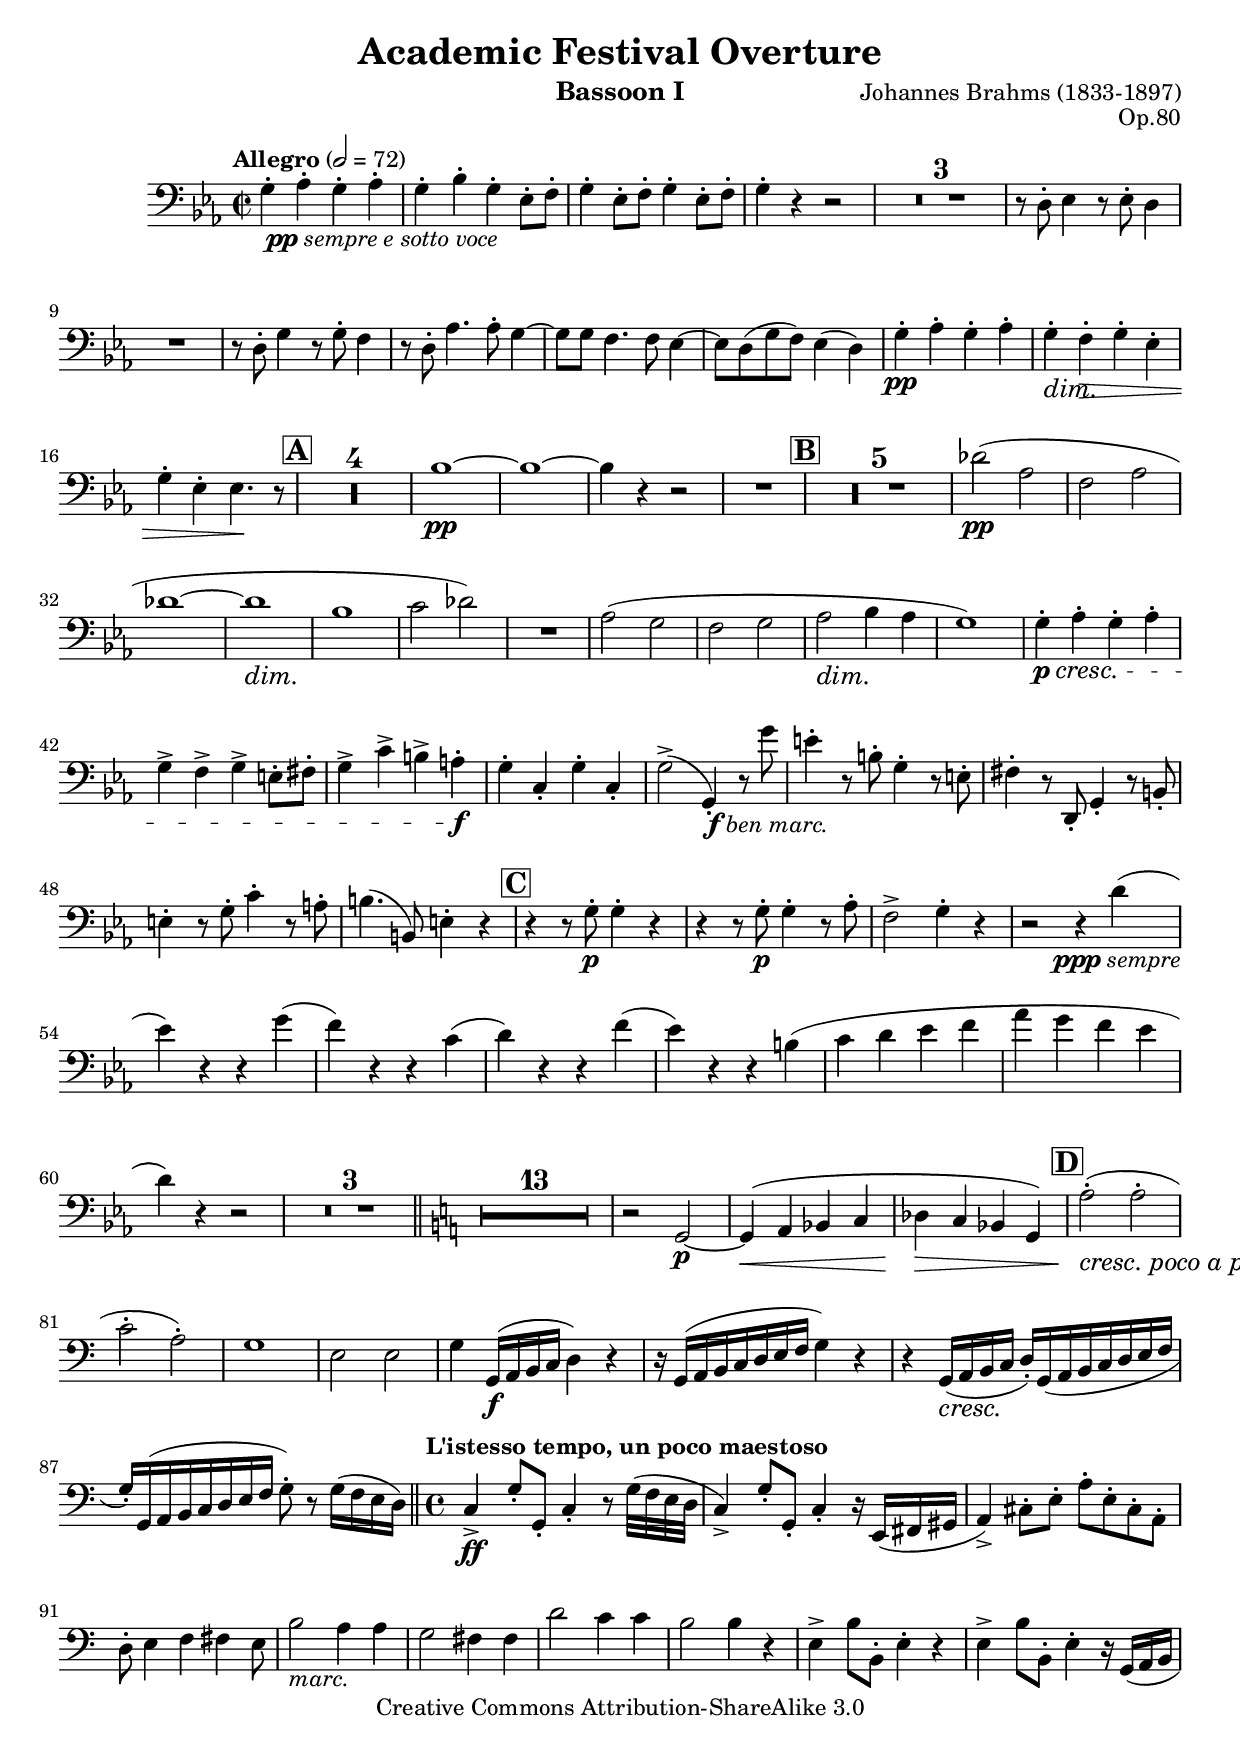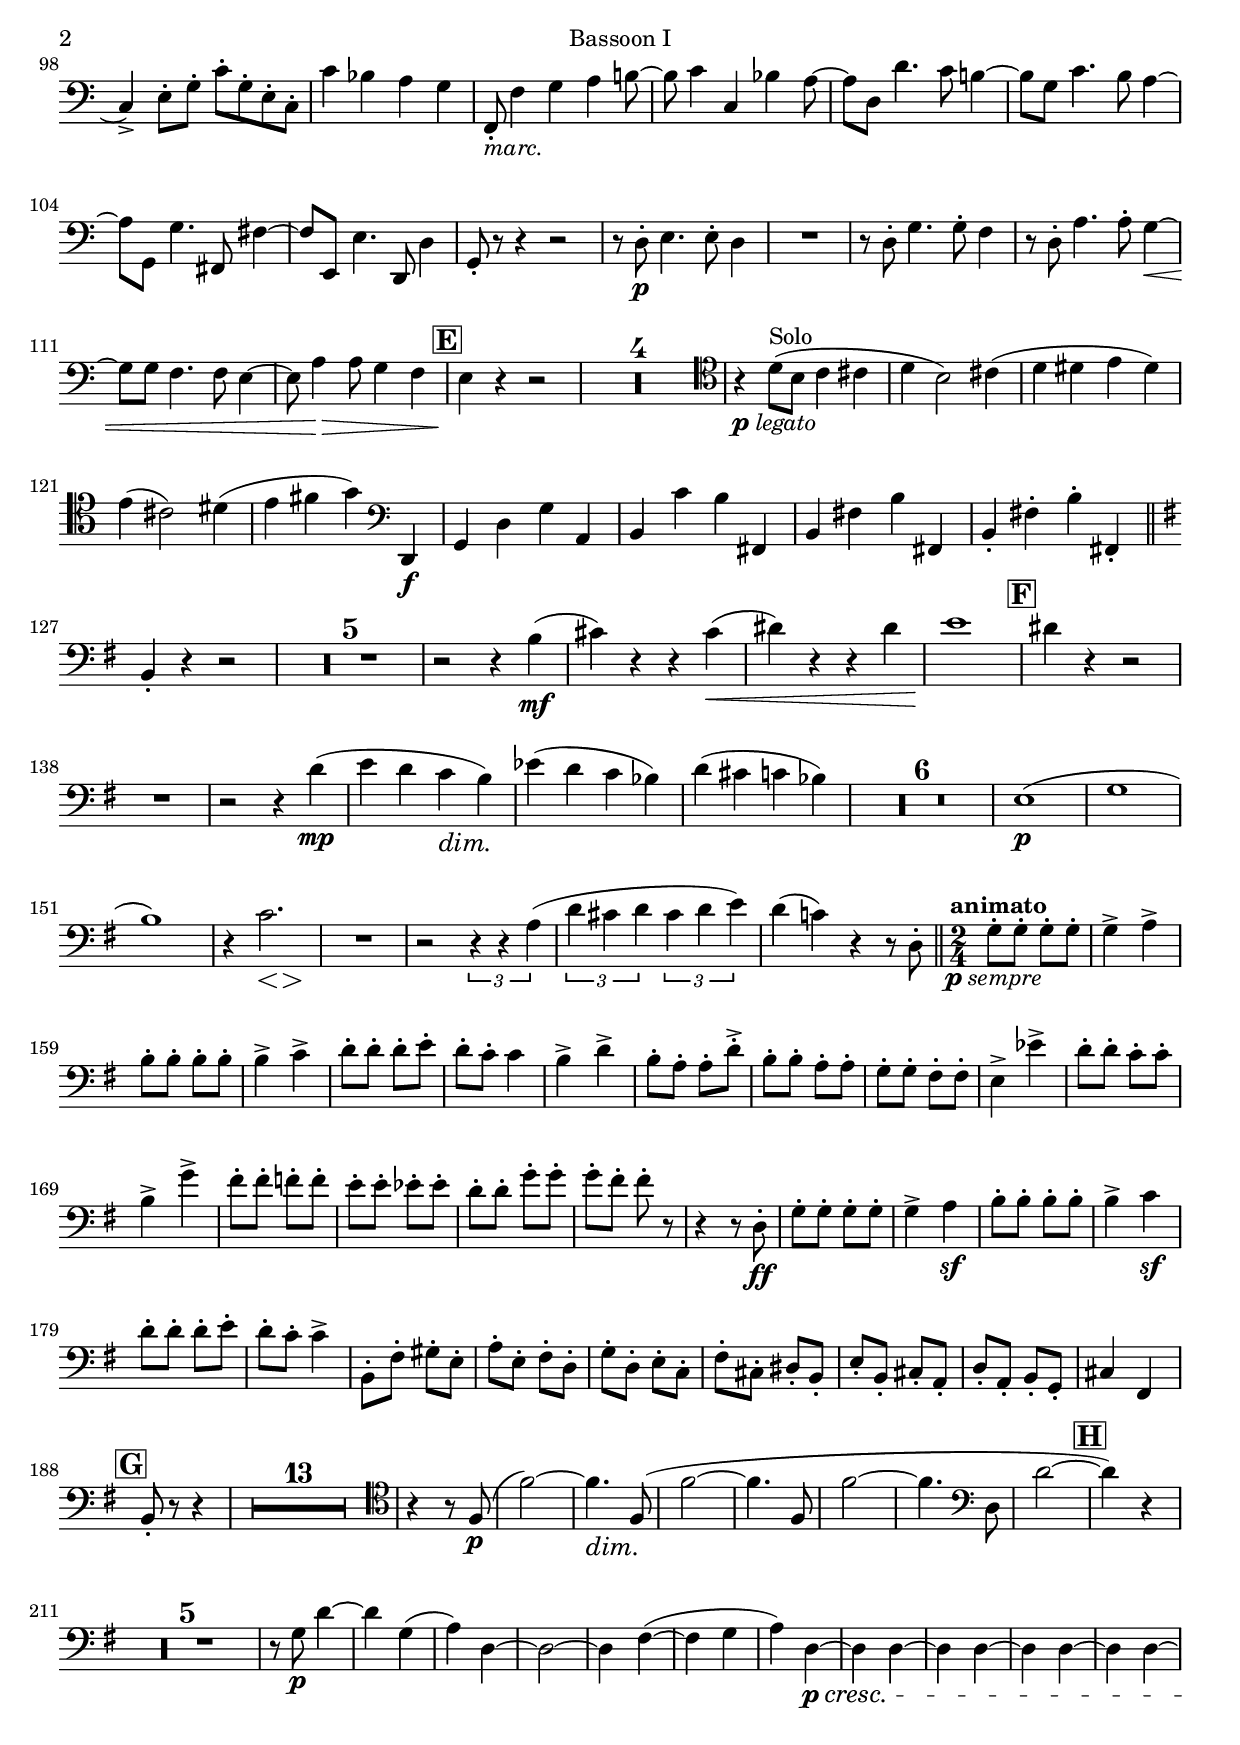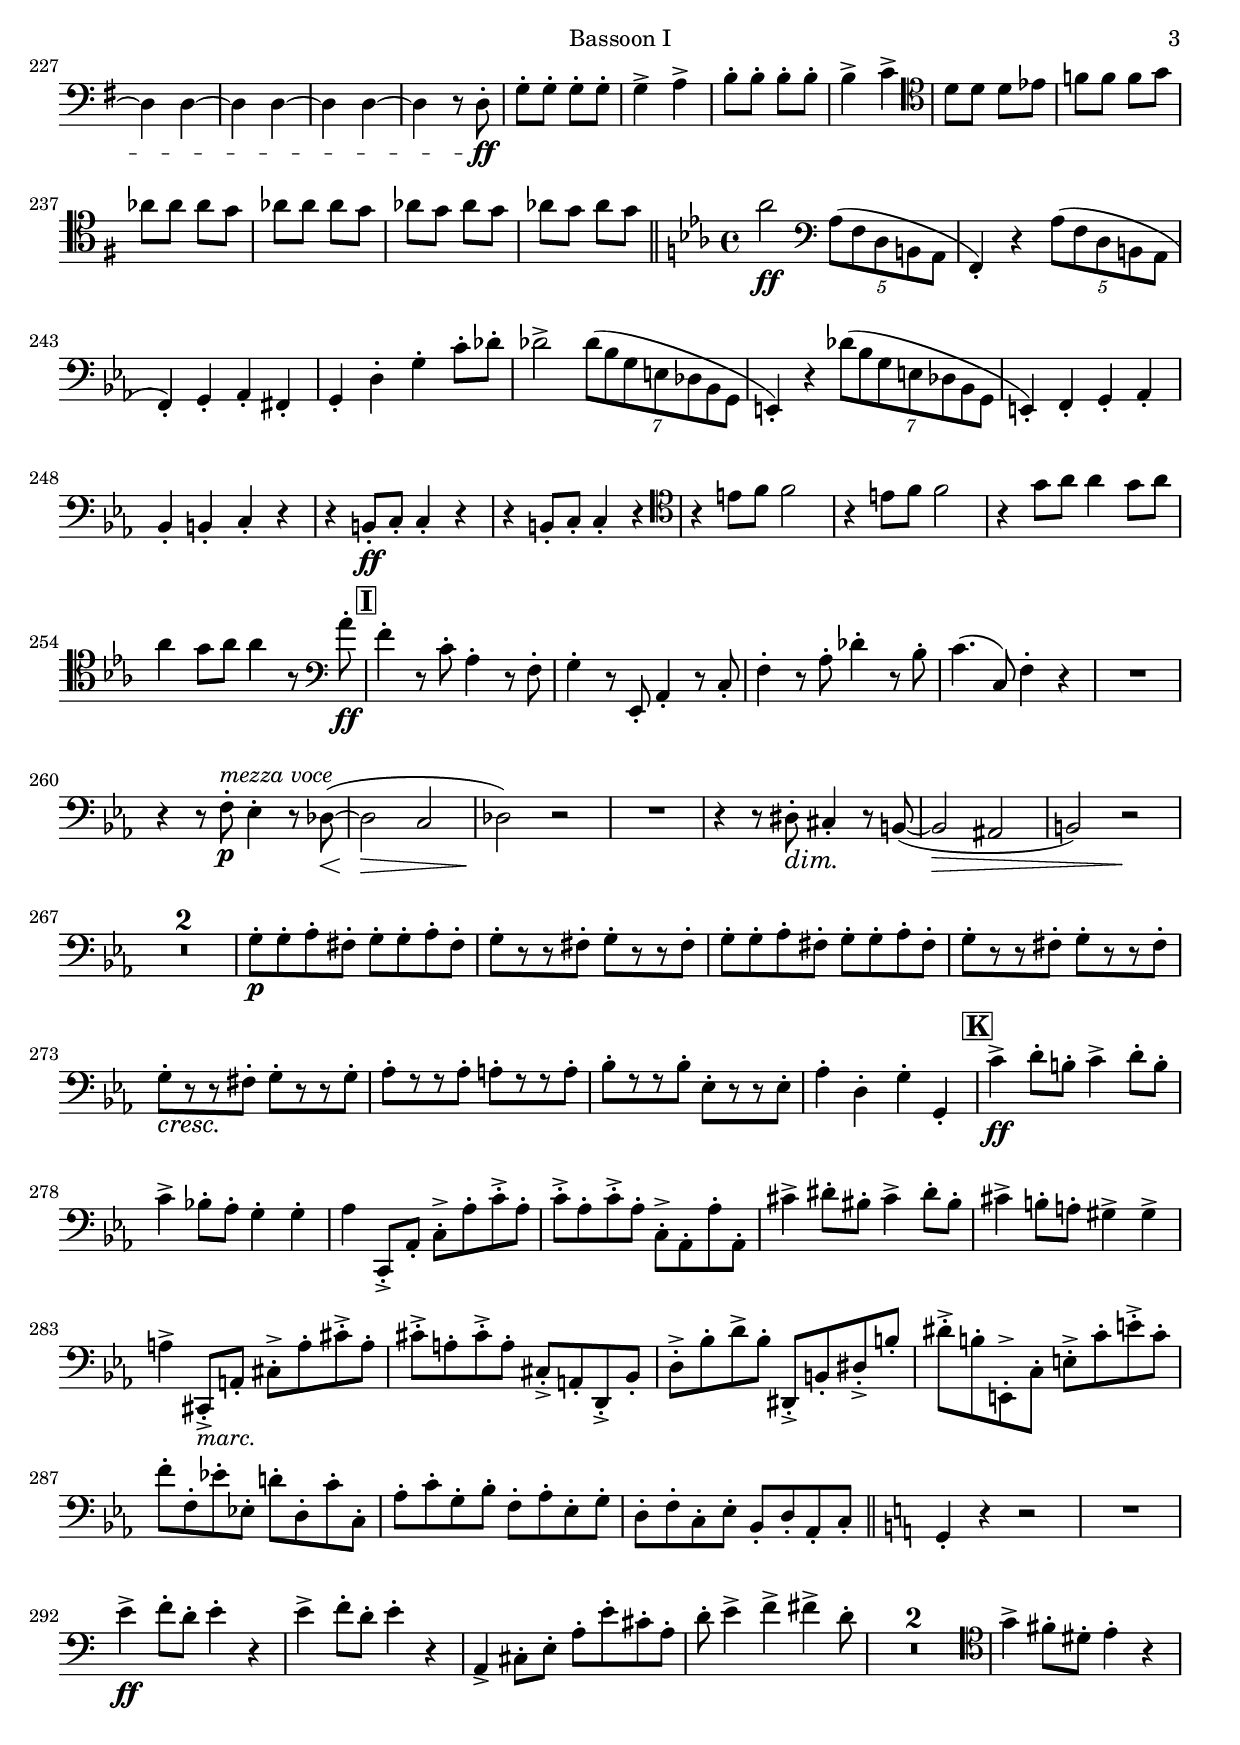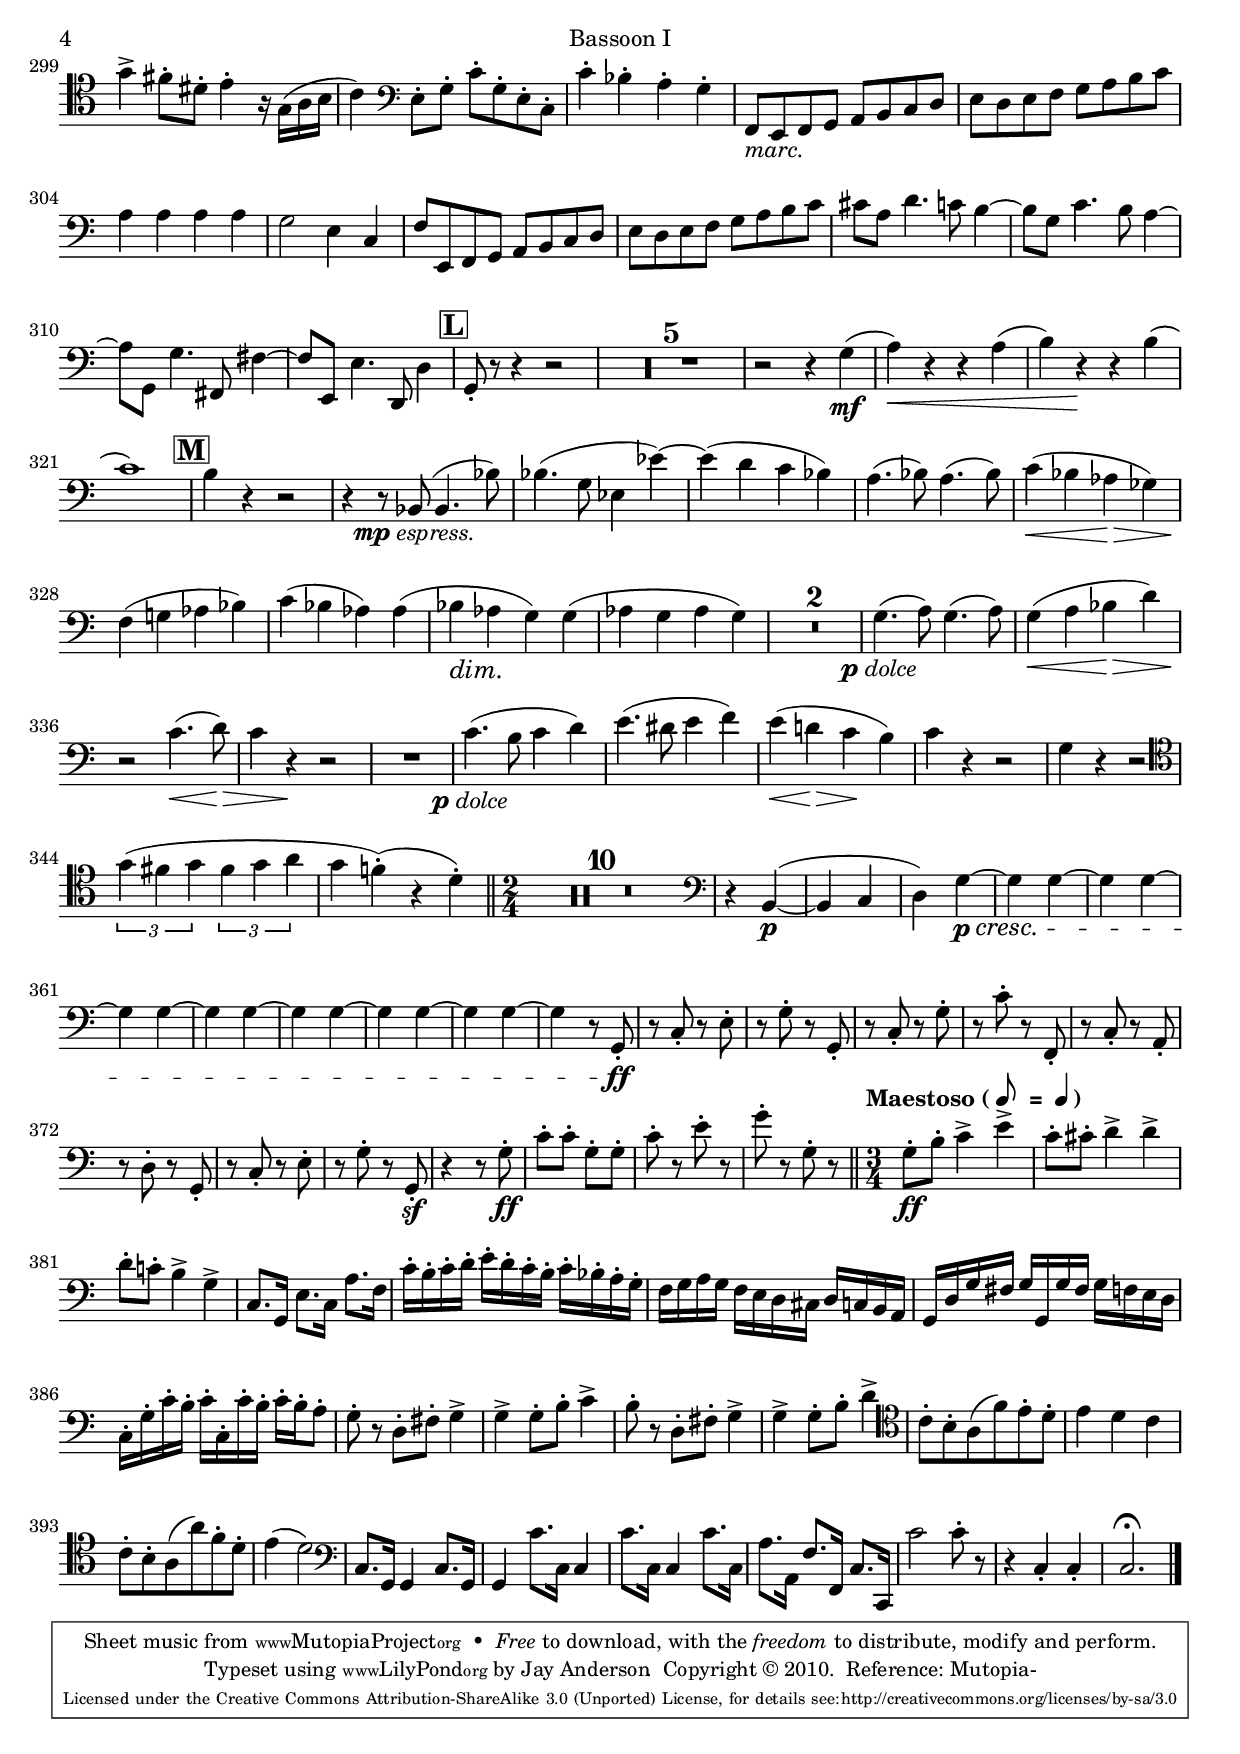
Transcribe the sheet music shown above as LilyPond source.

\version "2.13.15"

\include "bassoon1.ily"
\include "defs.ily"

instrument = "Bassoon I"

\include "header.ily"

\score
{
  \new Staff
  {
    << \removeWithTag #'score \bassoonOne \outline >>
  }
}
